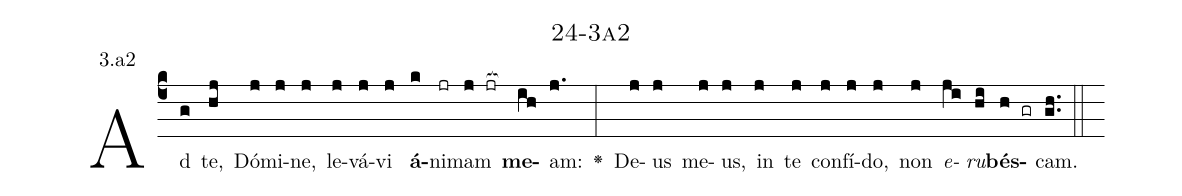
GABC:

name: 24-3a2;
annotation: 3.a2;
%%
(c4)Ad(g) te,(hj) Dó(j)mi(j)ne,(j) le(j)vá(j)vi(j) <b>á</b>(k)ni(jr)mam(j jr[ocb:1{]) <b>me</b>(ih[ocb:0}])am:(j.) <v>\greheightstar</v>(:) De(j)us(j) me(j)us,(j) in(j) te(j) con(j)fí(j)do,(j) non(j) <i>e</i>(ji)<i>ru</i>(hi)<b>bés</b>(h gr)cam.(gh..) (::)


%E(j) u(j) o(ji) u(hi) a(h) e.(gh..) (::)
